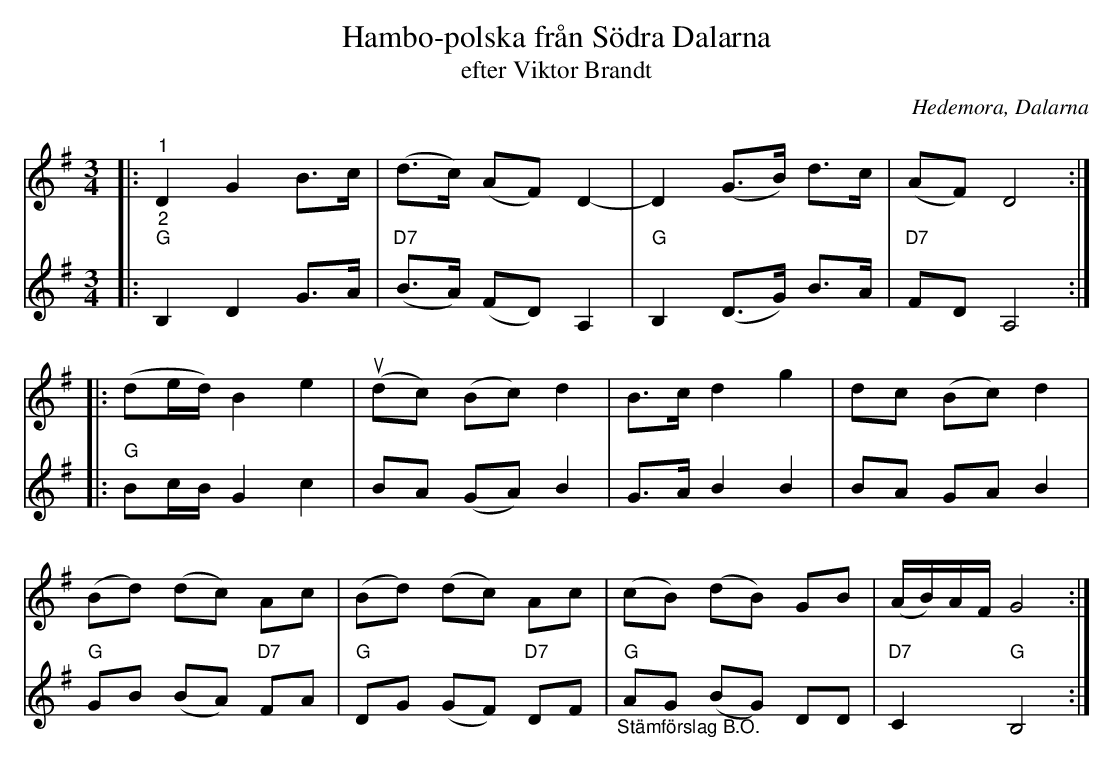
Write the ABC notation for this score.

X:1
T:Hambo-polska från Södra Dalarna
T:efter Viktor Brandt
O:Hedemora, Dalarna
L:1/8
M:3/4
K:G
V:1
|:"^1" D2 G2 B>c | (d>c) (AF) D2- | D2 (G>B) d>c | (AF) D4 ::
(de/d/) B2 e2 | u (dc) (Bc) d2 | B>c d2 g2 | dc (Bc) d2 |
(Bd) (dc) Ac | (Bd) (dc) Ac | (cB) (dB) GB | (A/B/)A/F/ G4 :|
V:2
|:"^2""G" B,2 D2 G>A | "D7" (B>A) (FD) A,2 |"G" B,2 (D>G) B>A |"D7" FD A,4 ::
"G" Bc/B/ G2 c2 | BA (GA) B2 | G>A B2 B2 | BA GA B2 |
"G" GB (BA)"D7" FA |"G" DG (GF)"D7" DF |"G" "_Stämförslag B.O."AG (BG) DD | "D7" C2 "G" B,4 :|
